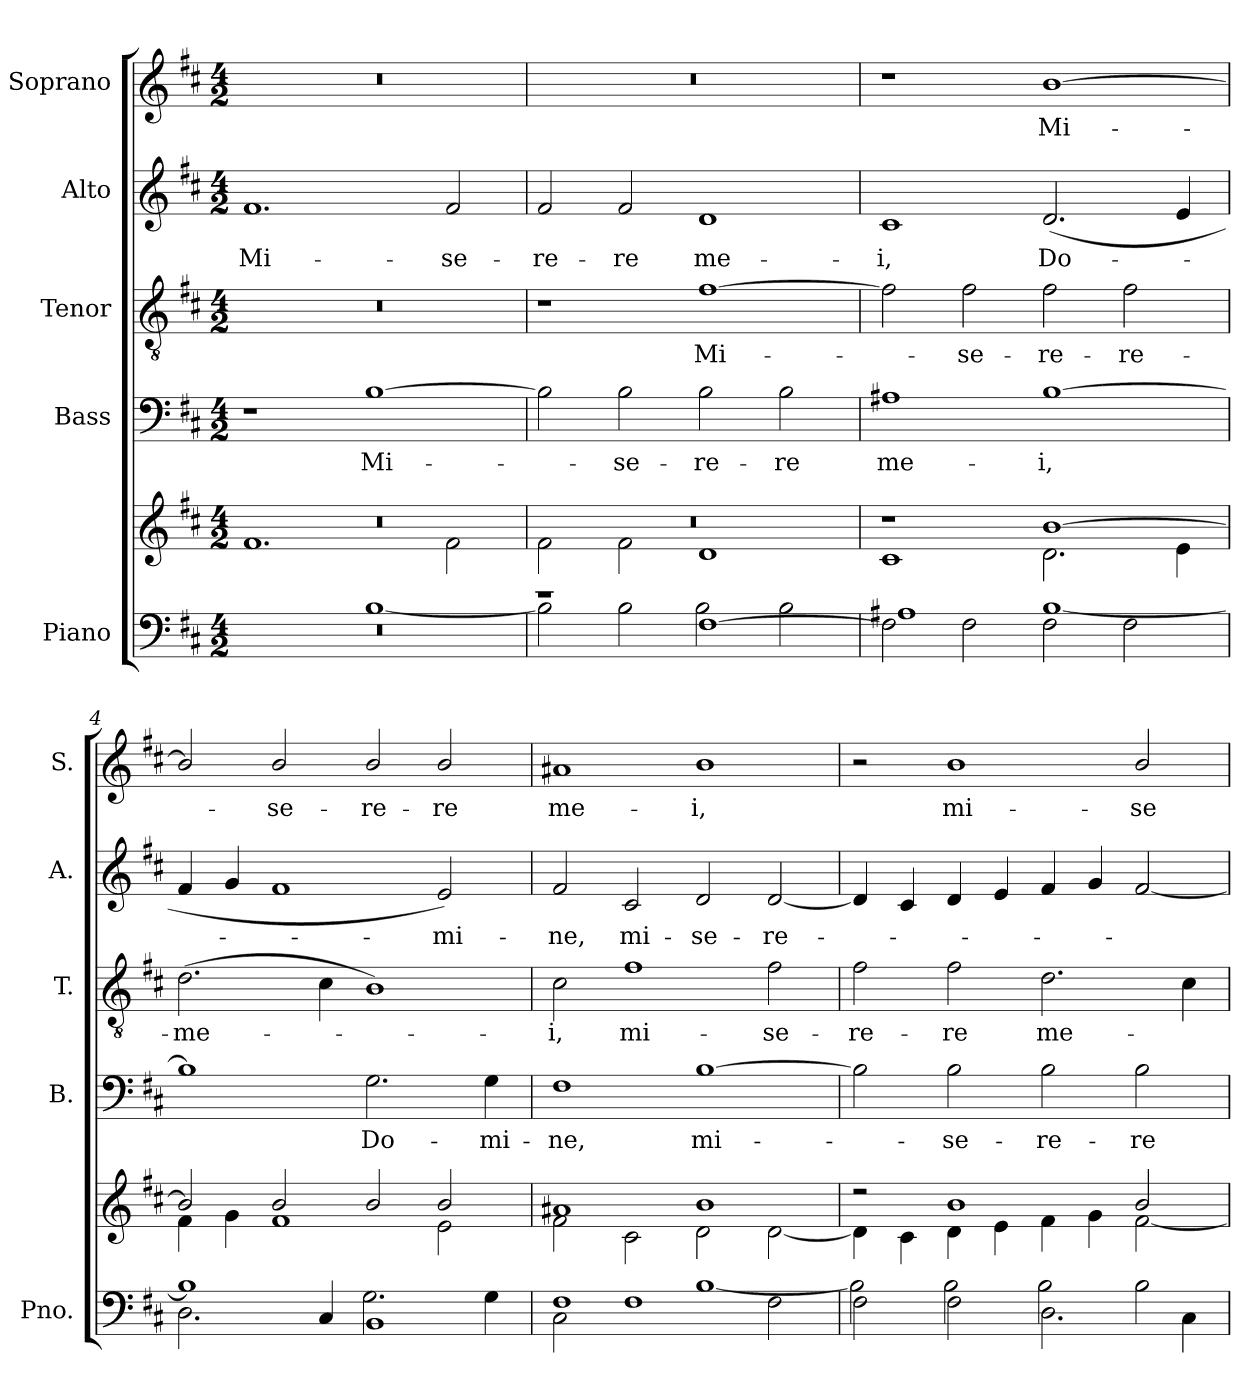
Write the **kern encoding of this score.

**kern	**kern	**kern	**text	**kern	**text	**kern	**text	**kern	**text
*part5	*part5	*part4	*part4	*part3	*part3	*part2	*part2	*part1	*part1
*staff6	*staff5	*staff4	*staff4	*staff3	*staff3	*staff2	*staff2	*staff1	*staff1
*I"Piano	*	*I"Bass	*	*I"Tenor	*	*I"Alto	*	*I"Soprano	*
*I'Pno.	*	*I'B.	*	*I'T.	*	*I'A.	*	*I'S.	*
*clefF4	*clefG2	*clefF4	*	*clefGv2	*	*clefG2	*	*clefG2	*
*	*	*	*	*ITrd7c12	*	*	*	*	*
*k[f#c#]	*k[f#c#]	*k[f#c#]	*	*k[f#c#]	*	*k[f#c#]	*	*k[f#c#]	*
*M4/2	*M4/2	*M4/2	*	*M4/2	*	*M4/2	*	*M4/2	*
*MM168	*MM168	*MM168	*	*MM168	*	*MM168	*	*MM168	*
=1	=1	=1	=1	=1	=1	=1	=1	=1	=1
*^	*^	*	*	*	*	*	*	*	*
!	!	!	!	!	!	!	!	!	!LO:LY:b	!	!
0r	1ryy	0r	1.f#	1r	.	0r	.	1.f#	Mi-	0r	.
!	!	!	!	!	!LO:LY:b	!	!	!	!	!	!
.	[1B	.	.	[1B	Mi-	.	.	.	.	.	.
!	!	!	!	!	!	!	!	!	!LO:LY:b	!	!
.	.	.	2f#\	.	.	.	.	2f#/	-se-	.	.
=2	=2	=2	=2	=2	=2	=2	=2	=2	=2	=2	=2
!	!	!	!	!	!	!	!	!	!LO:LY:b	!	!
1r	2B\]	0r	2f#\	2B\]	.	1r	.	2f#/	-re-	0r	.
!	!	!	!	!	!LO:LY:b	!	!	!	!LO:LY:b	!	!
.	2B\	.	2f#\	2B\	-se-	.	.	2f#/	-re	.	.
!	!	!	!	!	!LO:LY:b	!	!LO:LY:b	!	!LO:LY:b	!	!
[1F#	2B\	.	1d	2B\	-re-	[1F#	Mi-	1d	me-	.	.
!	!	!	!	!	!LO:LY:b	!	!	!	!	!	!
.	2B\	.	.	2B\	-re	.	.	.	.	.	.
=3	=3	=3	=3	=3	=3	=3	=3	=3	=3	=3	=3
!	!	!	!	!	!LO:LY:b	!	!	!	!LO:LY:b	!	!
2F#\]	1A#X	1r	1c#	1A#X	me-	2F#\]	.	1c#	-i,	1r	.
!	!	!	!	!	!	!	!LO:LY:b	!	!	!	!
2F#\	.	.	.	.	.	2F#\	-se-	.	.	.	.
!	!	!	!	!	!LO:LY:b	!	!LO:LY:b	!	!LO:LY:b	!	!LO:LY:b
2F#\	[1B	[1b	2.d\	[1B	-i,	2F#\	-re-	(>2.d/	Do-	[1b	Mi-
!	!	!	!	!	!	!	!LO:LY:b	!	!	!	!
2F#\	.	.	.	.	.	2F#\	-re-	.	.	.	.
.	.	.	4e\	.	.	.	.	4e/	.	.	.
=4	=4	=4	=4	=4	=4	=4	=4	=4	=4	=4	=4
!	!	!	!	!	!	!	!LO:LY:b	!	!	!	!
2.D\	1B]	2b/]	4f#\	1B]	.	(>2.D\	-me-	4f#/	.	2b/]	.
.	.	.	4g\	.	.	.	.	4g/	.	.	.
!	!	!	!	!	!	!	!	!	!	!	!LO:LY:b
.	.	2b/	1f#	.	.	.	.	1f#	.	2b/	-se-
4C#/	.	.	.	.	.	4C#\	.	.	.	.	.
!	!	!	!	!	!LO:LY:b	!	!	!	!	!	!LO:LY:b
1BB	2.G\	2b/	.	2.G\	Do-	1BB)	.	.	.	2b/	-re-
!	!	!	!	!	!	!	!	!	!LO:LY:b	!	!LO:LY:b
.	.	2b/	2e\	.	.	.	.	2e/)	-mi-	2b/	-re
!	!	!	!	!	!LO:LY:b	!	!	!	!	!	!
.	4G\	.	.	4G\	-mi-	.	.	.	.	.	.
=5	=5	=5	=5	=5	=5	=5	=5	=5	=5	=5	=5
!	!	!	!	!	!LO:LY:b	!	!LO:LY:b	!	!LO:LY:b	!	!LO:LY:b
2C#\	1F#	1a#X	2f#\	1F#	-ne,	2C#\	-i,	2f#/	-ne,	1a#X	me-
!	!	!	!	!	!	!	!LO:LY:b	!	!LO:LY:b	!	!
1F#	.	.	2c#\	.	.	1F#	mi-	2c#/	mi-	.	.
!	!	!	!	!	!LO:LY:b	!	!	!	!LO:LY:b	!	!LO:LY:b
.	[1B	1b	2d\	[1B	mi-	.	.	2d/	-se-	1b	-i,
!	!	!	!	!	!	!	!LO:LY:b	!	!LO:LY:b	!	!
2F#\	.	.	[2d\	.	.	2F#\	-se-	[2d/	-re-	.	.
=6	=6	=6	=6	=6	=6	=6	=6	=6	=6	=6	=6
!	!	!	!	!	!	!	!LO:LY:b	!	!	!	!
2F#\	2B\]	2r	4d\]	2B\]	.	2F#\	-re-	4d/]	.	2r	.
.	.	.	4c#\	.	.	.	.	4c#/	.	.	.
!	!	!	!	!	!LO:LY:b	!	!LO:LY:b	!	!	!	!LO:LY:b
2F#\	2B\	1b	4d\	2B\	-se-	2F#\	-re	4d/	.	1b	mi-
.	.	.	4e\	.	.	.	.	4e/	.	.	.
!	!	!	!	!	!LO:LY:b	!	!LO:LY:b	!	!	!	!
2.D\	2B\	.	4f#\	2B\	-re-	2.D\	me-	4f#/	.	.	.
.	.	.	4g\	.	.	.	.	4g/	.	.	.
!	!	!	!	!	!LO:LY:b	!	!	!	!	!	!LO:LY:b
.	2B\	2b/	[2f#\	2B\	-re	.	.	[2f#/	.	2b/	-se-
4C#\	.	.	.	.	.	4C#\	.	.	.	.	.
*v	*v	*	*	*	*	*	*	*	*	*	*
*	*v	*v	*	*	*	*	*	*	*	*
=	=	=	=	=	=	=	=	=	=
*-	*-	*-	*-	*-	*-	*-	*-	*-	*-
